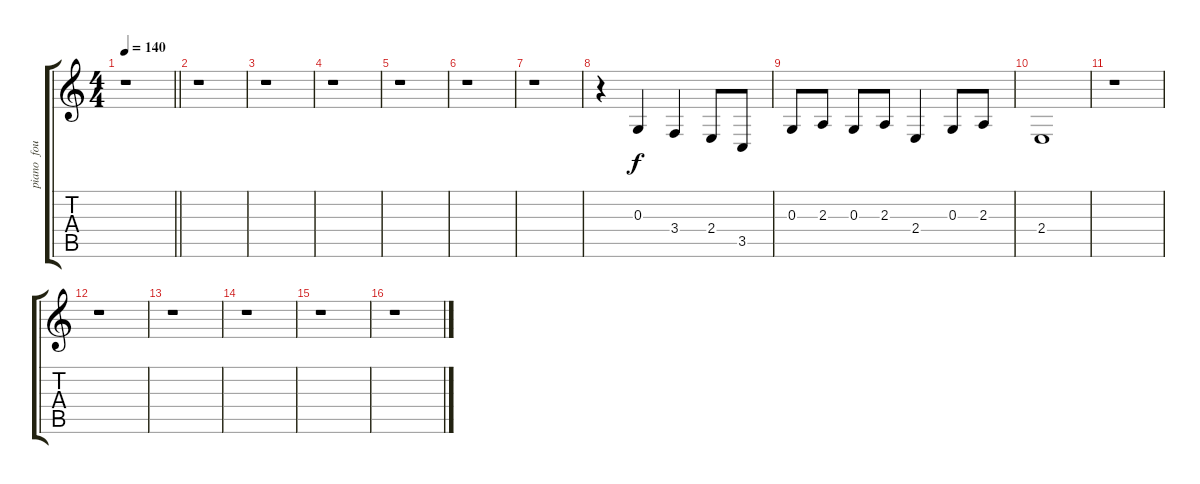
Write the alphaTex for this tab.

\track ("piano  four" "piano  fou") {instrument brightacousticpiano}
\staff {score tabs}
\tuning (E4 B3 G3 D3 A2 E2) {hide}
\ts (4 4)
\tempo 140
\clef g2
\barLineRight lightlight
\ks c
r.1{dy f instrument brightacousticpiano} |
r.1 |
r.1 |
r.1 |
r.1 |
r.1 |
r.1 |
r.4 0.3.4 3.4.4 2.4.8 3.5.8 |
0.3.8 2.3.8 0.3.8 2.3.8 2.4.4 0.3.8 2.3.8 |
2.4.1 |
r.1 |
r.1 |
r.1 |
r.1 |
r.1 |
r.1
